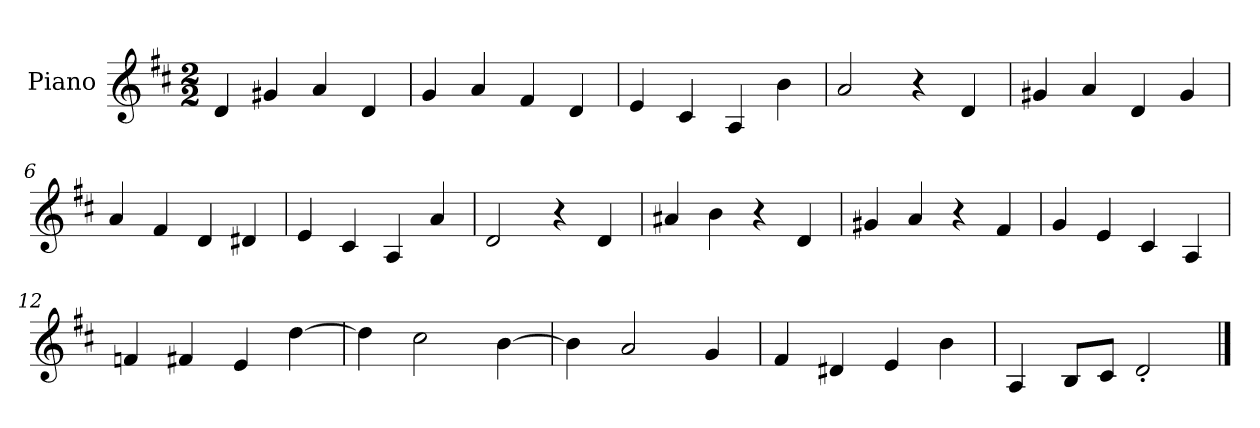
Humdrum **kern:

**kern
*part1
*staff1
*I"Piano
*I'Pno.
*clefG2
*k[f#c#]
*M2/2
*MM120
=1
4d/
4g#X/
4a/
4d/
=2
4g/
4a/
4f#/
4d/
=3
4e/
4c#/
4A/
4b\
=4
2a/
4r
4d/
=5
4g#X/
4a/
4d/
4g#/
=6
4a/
4f#/
4d/
4d#X/
=7
4e/
4c#/
4A/
4a/
=8
2d/
4r
4d/
=9
4a#X/
4b\
4r
4d/
!!LO:LB:g=z
=10
4g#X/
4a/
4r
4f#/
=11
4g/
4e/
4c#/
4A/
=12
4fn/
4f#X/
4e/
[4dd\
=13
4dd\]
2cc#\
[4b\
=14
4b\]
2a/
4g/
=15
4f#/
4d#X/
4e/
4b\
=16
4A/
8B/L
8c#/J
2d'/
==
*-
